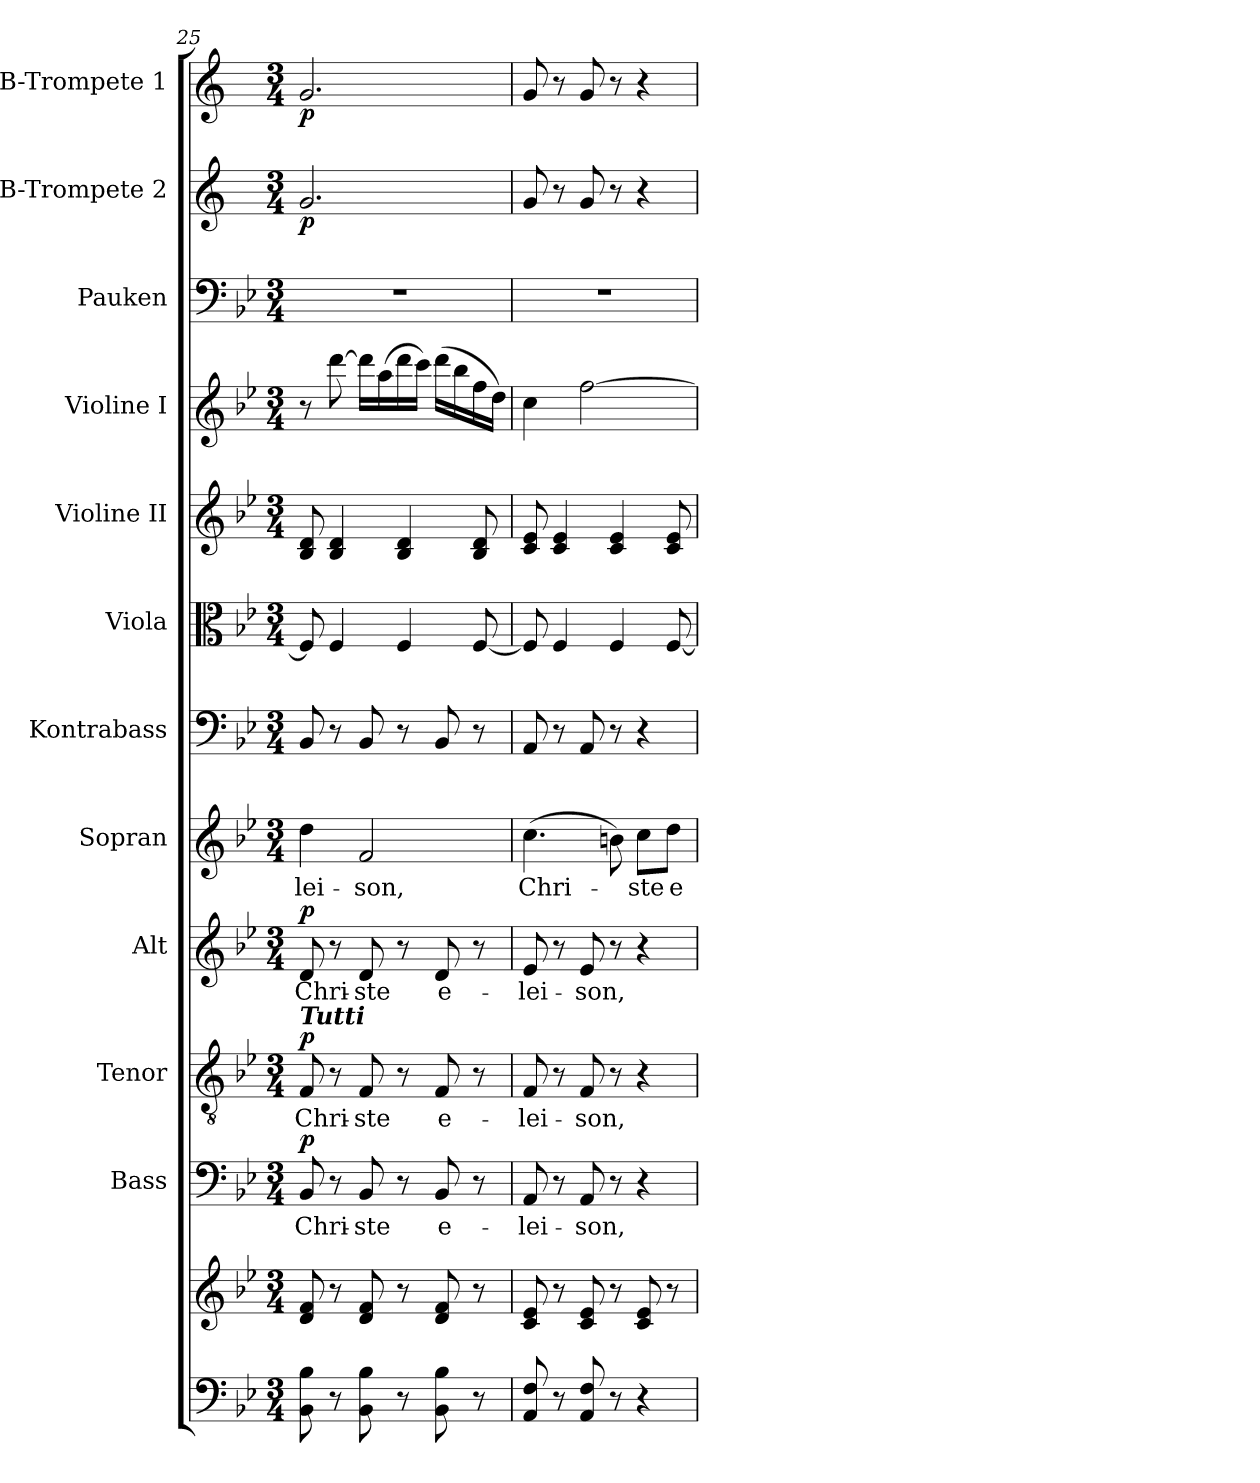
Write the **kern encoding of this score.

**kern	**kern	**kern	**text	**dynam	**kern	**text	**dynam	**kern	**text	**dynam	**kern	**text	**kern	**kern	**kern	**kern	**kern	**kern	**dynam	**kern	**dynam
*part12	*part12	*part11	*part11	*part11	*part10	*part10	*part10	*part9	*part9	*part9	*part8	*part8	*part7	*part6	*part5	*part4	*part3	*part2	*part2	*part1	*part1
*staff13	*staff12	*staff11	*staff11	*staff11	*staff10	*staff10	*staff10	*staff9	*staff9	*staff9	*staff8	*staff8	*staff7	*staff6	*staff5	*staff4	*staff3	*staff2	*staff2	*staff1	*staff1
*	*	*I"Bass	*	*	*I"Tenor	*	*	*I"Alt	*	*	*I"Sopran	*	*I"Kontrabass	*I"Viola	*I"Violine II	*I"Violine I	*I"Pauken	*I"B-Trompete 2	*	*I"B-Trompete 1	*
*	*	*I'B.	*	*	*I'T.	*	*	*I'A.	*	*	*I'S.	*	*I'Kb.	*I'Vla.	*I'Vl. II	*I'Vl. I	*I'Pk.	*I'B Trp. 2	*	*I'B Trp. 1	*
*clefF4	*clefG2	*clefF4	*	*	*clefGv2	*	*	*clefG2	*	*	*clefG2	*	*clefF4	*clefC3	*clefG2	*clefG2	*clefF4	*clefG2	*	*clefG2	*
*	*	*	*	*	*	*	*	*	*	*	*	*	*ITrd7c12	*	*	*	*	*ITrd1c2	*	*ITrd1c2	*
*k[b-e-]	*k[b-e-]	*k[b-e-]	*	*	*k[b-e-]	*	*	*k[b-e-]	*	*	*k[b-e-]	*	*k[b-e-]	*k[b-e-]	*k[b-e-]	*k[b-e-]	*k[b-e-]	*k[b-e-]	*	*k[b-e-]	*
*B-:	*B-:	*B-:	*	*	*B-:	*	*	*B-:	*	*	*B-:	*	*B-:	*B-:	*B-:	*B-:	*B-:	*B-:	*	*B-:	*
*M3/4	*M3/4	*M3/4	*	*	*M3/4	*	*	*M3/4	*	*	*M3/4	*	*M3/4	*M3/4	*M3/4	*M3/4	*M3/4	*M3/4	*	*M3/4	*
=25	=25	=25	=25	=25	=25	=25	=25	=25	=25	=25	=25	=25	=25	=25	=25	=25	=25	=25	=25	=25	=25
!	!	!	!	!	!LO:TX:a:Bi:t=Tutti	!	!	!	!	!	!	!	!	!	!	!	!	!	!	!	!
!	!	!	!LO:LY:b	!LO:DY:a	!	!LO:LY:b	!LO:DY:a	!	!LO:LY:b	!LO:DY:a	!	!LO:LY:b	!	!	!	!	!	!	!LO:DY:b	!	!LO:DY:b
8BB-\ 8B-\	8d/ 8f/	8BB-/	Chri-	p	8F/	Chri-	p	8d/	Chri-	p	4dd\	-lei-	8BBB-/	8F/]	8B-/ 8d/	8r	2.r	2.f/	p	2.f/	p
8r	8r	8r	.	.	8r	.	.	8r	.	.	.	.	8r	4F/	4B-/ 4d/	[8ddd\	.	.	.	.	.
!	!	!	!LO:LY:b	!	!	!LO:LY:b	!	!	!LO:LY:b	!	!	!LO:LY:b	!	!	!	!	!	!	!	!	!
8BB-\ 8B-\	8d/ 8f/	8BB-/	-ste	.	8F/	-ste	.	8d/	-ste	.	2f/	-son,	8BBB-/	.	.	16ddd\LL]	.	.	.	.	.
.	.	.	.	.	.	.	.	.	.	.	.	.	.	.	.	(>16aa\	.	.	.	.	.
8r	8r	8r	.	.	8r	.	.	8r	.	.	.	.	8r	4F/	4B-/ 4d/	16ddd\	.	.	.	.	.
.	.	.	.	.	.	.	.	.	.	.	.	.	.	.	.	16ccc\JJ)	.	.	.	.	.
!	!	!	!LO:LY:b	!	!	!LO:LY:b	!	!	!LO:LY:b	!	!	!	!	!	!	!	!	!	!	!	!
8BB-\ 8B-\	8d/ 8f/	8BB-/	e-	.	8F/	e-	.	8d/	e-	.	.	.	8BBB-/	.	.	(>16ddd\LL	.	.	.	.	.
.	.	.	.	.	.	.	.	.	.	.	.	.	.	.	.	16bb-\	.	.	.	.	.
8r	8r	8r	.	.	8r	.	.	8r	.	.	.	.	8r	[8F/	8B-/ 8d/	16ff\	.	.	.	.	.
.	.	.	.	.	.	.	.	.	.	.	.	.	.	.	.	16dd\JJ)	.	.	.	.	.
!!LO:PB:g=z
=26	=26	=26	=26	=26	=26	=26	=26	=26	=26	=26	=26	=26	=26	=26	=26	=26	=26	=26	=26	=26	=26
!	!	!	!LO:LY:b	!	!	!LO:LY:b	!	!	!LO:LY:b	!	!	!LO:LY:b	!	!	!	!	!	!	!	!	!
8AA/ 8F/	8c/ 8e-/	8AA/	-lei-	.	8F/	-lei-	.	8e-/	-lei-	.	(>4.cc\	Chri-	8AAA/	8F/]	8c/ 8e-/	4cc\	2.r	8f/	.	8f/	.
8r	8r	8r	.	.	8r	.	.	8r	.	.	.	.	8r	4F/	4c/ 4e-/	.	.	8r	.	8r	.
!	!	!	!LO:LY:b	!	!	!LO:LY:b	!	!	!LO:LY:b	!	!	!	!	!	!	!	!	!	!	!	!
8AA/ 8F/	8c/ 8e-/	8AA/	-son,	.	8F/	-son,	.	8e-/	-son,	.	.	.	8AAA/	.	.	[2ff\	.	8f/	.	8f/	.
8r	8r	8r	.	.	8r	.	.	8r	.	.	8bn\)	.	8r	4F/	4c/ 4e-/	.	.	8r	.	8r	.
!	!	!	!	!	!	!	!	!	!	!	!	!LO:LY:b	!	!	!	!	!	!	!	!	!
4r	8c/ 8e-/	4r	.	.	4r	.	.	4r	.	.	8cc\L	-ste	4r	.	.	.	.	4r	.	4r	.
!	!	!	!	!	!	!	!	!	!	!	!	!LO:LY:b	!	!	!	!	!	!	!	!	!
.	8r	.	.	.	.	.	.	.	.	.	8dd\J	e-	.	[8F/	8c/ 8e-/	.	.	.	.	.	.
=	=	=	=	=	=	=	=	=	=	=	=	=	=	=	=	=	=	=	=	=	=
*-	*-	*-	*-	*-	*-	*-	*-	*-	*-	*-	*-	*-	*-	*-	*-	*-	*-	*-	*-	*-	*-
